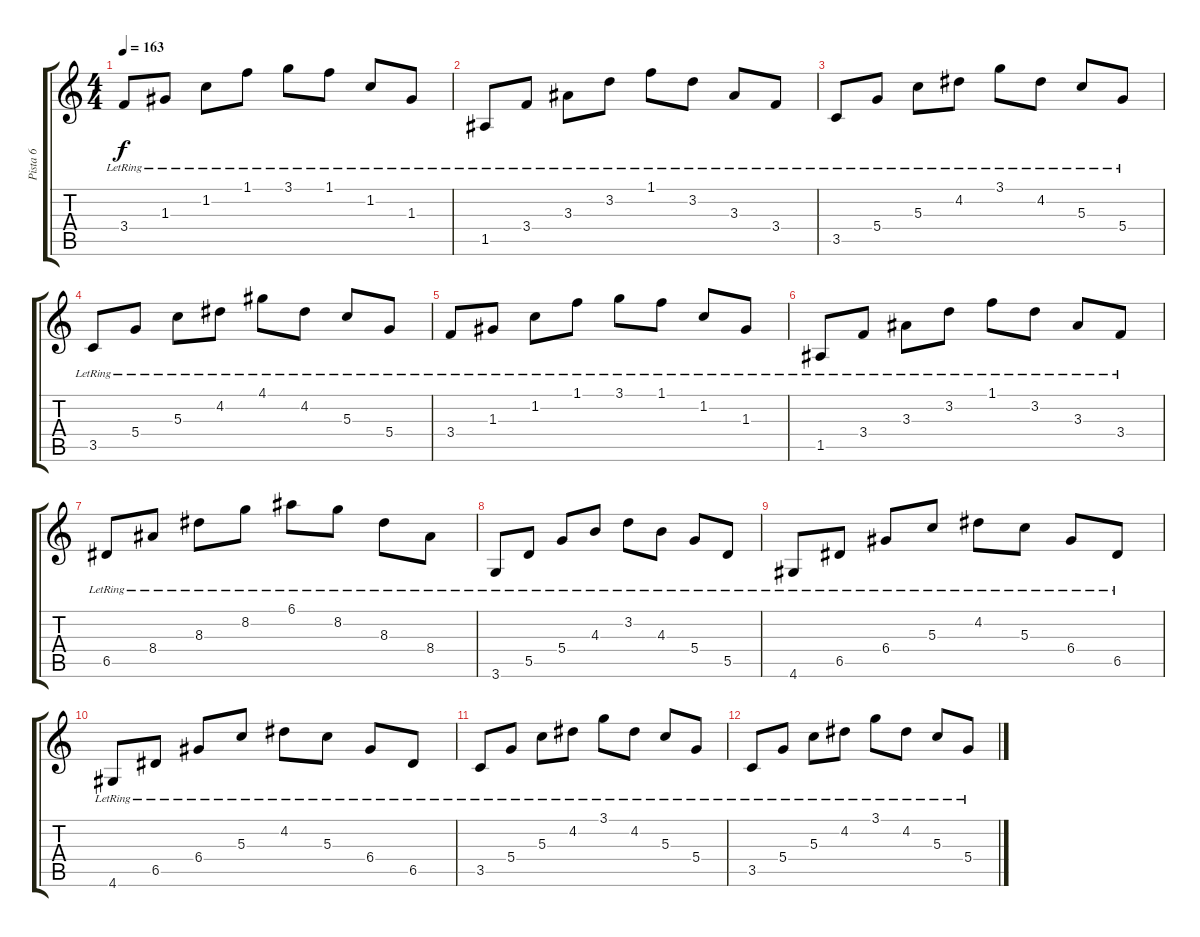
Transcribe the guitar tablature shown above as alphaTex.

\track ("Pista 6" "Pista 6") {instrument acousticguitarsteel}
\staff {score tabs}
\tuning (E4 B3 G3 D3 A2 E2) {hide}
\ts (4 4)
\tempo 163
\clef g2
\ks c
3.4{lr}.8{dy f} 1.3{lr}.8 1.2{lr}.8 1.1{lr}.8 3.1{lr}.8 1.1{lr}.8 1.2{lr}.8 1.3{lr}.8 |
1.5{lr}.8 3.4{lr}.8 3.3{lr}.8 3.2{lr}.8 1.1{lr}.8 3.2{lr}.8 3.3{lr}.8 3.4{lr}.8 |
3.5{lr}.8 5.4{lr}.8 5.3{lr}.8 4.2{lr}.8 3.1{lr}.8 4.2{lr}.8 5.3{lr}.8 5.4{lr}.8 |
3.5{lr}.8 5.4{lr}.8 5.3{lr}.8 4.2{lr}.8 4.1{lr}.8 4.2{lr}.8 5.3{lr}.8 5.4{lr}.8 |
3.4{lr}.8 1.3{lr}.8 1.2{lr}.8 1.1{lr}.8 3.1{lr}.8 1.1{lr}.8 1.2{lr}.8 1.3{lr}.8 |
1.5{lr}.8 3.4{lr}.8 3.3{lr}.8 3.2{lr}.8 1.1{lr}.8 3.2{lr}.8 3.3{lr}.8 3.4{lr}.8 |
6.5{lr}.8 8.4{lr}.8 8.3{lr}.8 8.2{lr}.8 6.1{lr}.8 8.2{lr}.8 8.3{lr}.8 8.4{lr}.8 |
3.6{lr}.8 5.5{lr}.8 5.4{lr}.8 4.3{lr}.8 3.2{lr}.8 4.3{lr}.8 5.4{lr}.8 5.5{lr}.8 |
4.6{lr}.8 6.5{lr}.8 6.4{lr}.8 5.3{lr}.8 4.2{lr}.8 5.3{lr}.8 6.4{lr}.8 6.5{lr}.8 |
4.6{lr}.8 6.5{lr}.8 6.4{lr}.8 5.3{lr}.8 4.2{lr}.8 5.3{lr}.8 6.4{lr}.8 6.5{lr}.8 |
3.5{lr}.8 5.4{lr}.8 5.3{lr}.8 4.2{lr}.8 3.1{lr}.8 4.2{lr}.8 5.3{lr}.8 5.4{lr}.8 |
3.5{lr}.8 5.4{lr}.8 5.3{lr}.8 4.2{lr}.8 3.1{lr}.8 4.2{lr}.8 5.3{lr}.8 5.4{lr}.8
